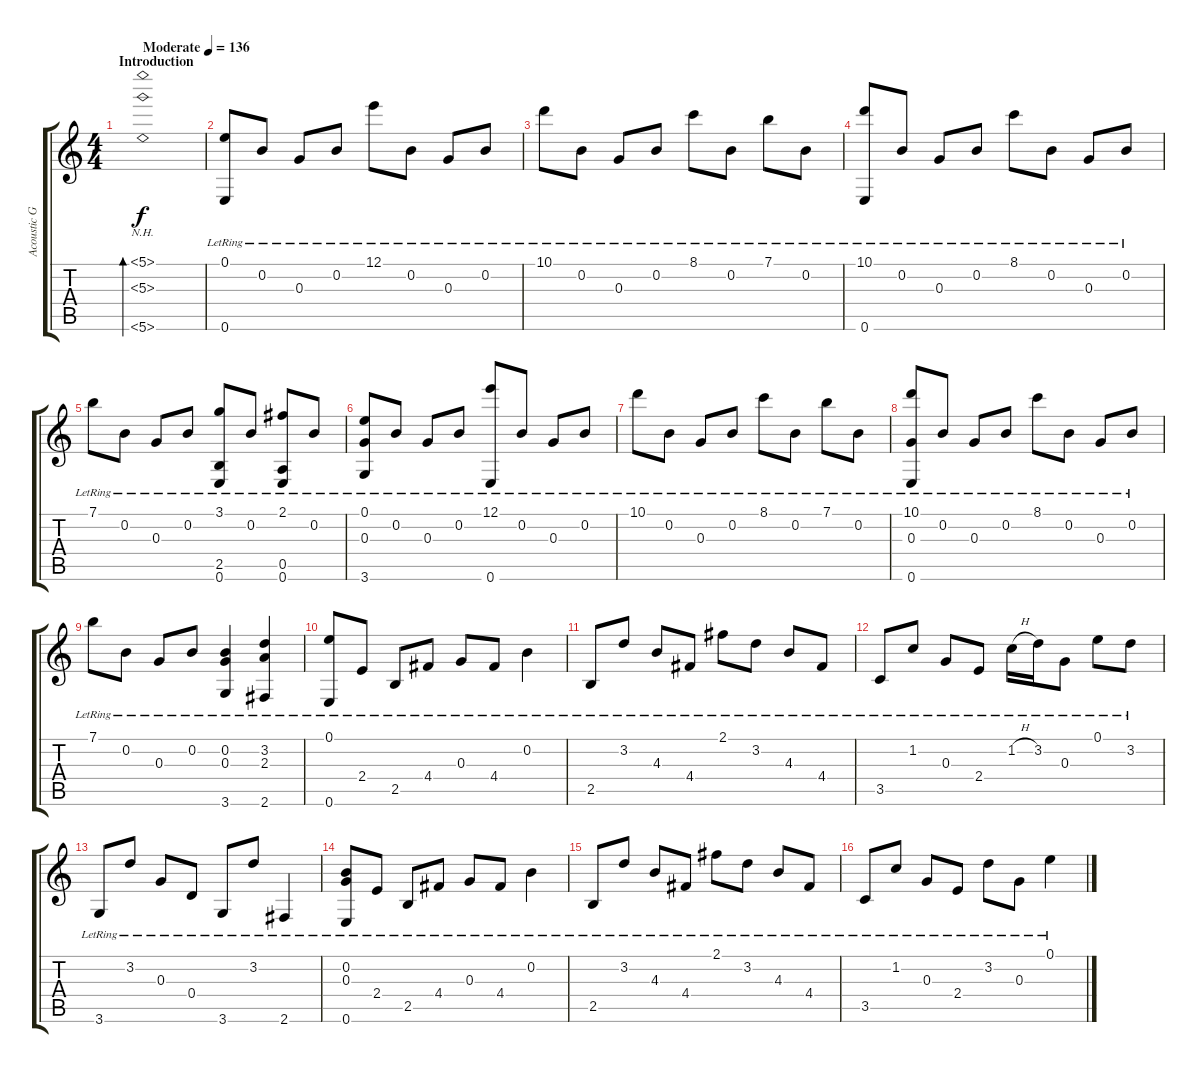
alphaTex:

\track ("Acoustic Guitar" "Acoustic G") {instrument acousticguitarsteel}
\staff {score tabs}
\tuning (E4 B3 G3 D3 A2 E2) {hide}
\ts (4 4)
\section ("" "Introduction")
\tempo (136 "Moderate")
\clef g2
\ks c
(5.1{nh} 5.3{nh} 5.6{nh}).1{bd 480 dy f instrument acousticguitarsteel} |
(0.1{lr} 0.6{lr}).8 0.2{lr}.8 0.3{lr}.8 0.2{lr}.8 12.1{lr}.8 0.2{lr}.8 0.3{lr}.8 0.2{lr}.8 |
10.1{lr}.8 0.2{lr}.8 0.3{lr}.8 0.2{lr}.8 8.1{lr}.8 0.2{lr}.8 7.1{lr}.8 0.2{lr}.8 |
(10.1{lr} 0.6{lr}).8 0.2{lr}.8 0.3{lr}.8 0.2{lr}.8 8.1{lr}.8 0.2{lr}.8 0.3{lr}.8 0.2{lr}.8 |
7.1{lr}.8 0.2{lr}.8 0.3{lr}.8 0.2{lr}.8 (3.1{lr} 2.5{lr} 0.6{lr}).8 0.2{lr}.8 (2.1{lr} 0.5{lr} 0.6{lr}).8 0.2{lr}.8 |
(0.1{lr} 0.3{lr} 3.6{lr}).8 0.2{lr}.8 0.3{lr}.8 0.2{lr}.8 (12.1{lr} 0.6{lr}).8 0.2{lr}.8 0.3{lr}.8 0.2{lr}.8 |
10.1{lr}.8 0.2{lr}.8 0.3{lr}.8 0.2{lr}.8 8.1{lr}.8 0.2{lr}.8 7.1{lr}.8 0.2{lr}.8 |
(10.1{lr} 0.3{lr} 0.6{lr}).8 0.2{lr}.8 0.3{lr}.8 0.2{lr}.8 8.1{lr}.8 0.2{lr}.8 0.3{lr}.8 0.2{lr}.8 |
7.1{lr}.8 0.2{lr}.8 0.3{lr}.8 0.2{lr}.8 (0.2{lr} 0.3{lr} 3.6{lr}).4 (3.2{lr} 2.3{lr} 2.6{lr}).4 |
(0.1{lr} 0.6{lr}).8 2.4{lr}.8 2.5{lr}.8 4.4{lr}.8 0.3{lr}.8 4.4{lr}.8 0.2{lr}.4 |
2.5{lr}.8 3.2{lr}.8 4.3{lr}.8 4.4{lr}.8 2.1{lr}.8 3.2{lr}.8 4.3{lr}.8 4.4{lr}.8 |
3.5{lr}.8 1.2{lr}.8 0.3{lr}.8 2.4{lr}.8 1.2{h lr}.16 3.2{lr}.16 0.3{lr}.8 0.1{lr}.8 3.2{lr}.8 |
3.6{lr}.8 3.2{lr}.8 0.3{lr}.8 0.4{lr}.8 3.6{lr}.8 3.2{lr}.8 2.6{lr}.4 |
(0.2{lr} 0.3{lr} 0.6{lr}).8 2.4{lr}.8 2.5{lr}.8 4.4{lr}.8 0.3{lr}.8 4.4{lr}.8 0.2{lr}.4 |
2.5{lr}.8 3.2{lr}.8 4.3{lr}.8 4.4{lr}.8 2.1{lr}.8 3.2{lr}.8 4.3{lr}.8 4.4{lr}.8 |
3.5{lr}.8 1.2{lr}.8 0.3{lr}.8 2.4{lr}.8 3.2{lr}.8 0.3{lr}.8 0.1{lr}.4
